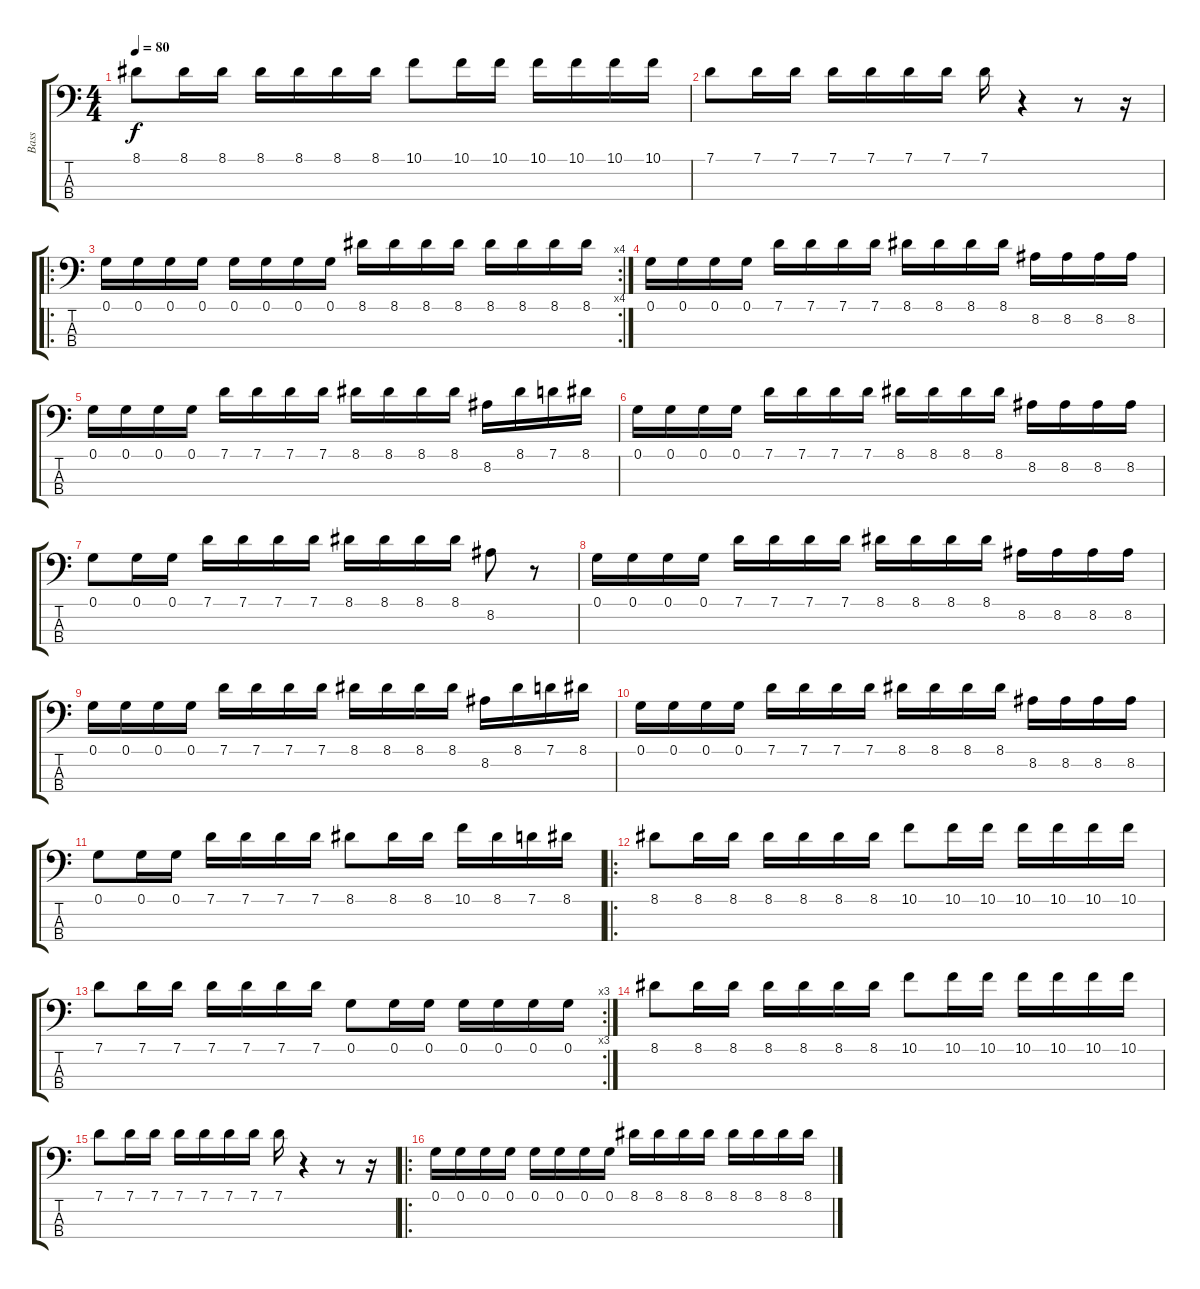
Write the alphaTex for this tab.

\track ("Bass" "Bass") {instrument electricbassfinger}
\staff {score tabs}
\tuning (G2 D2 A1 E1) {hide}
\ts (4 4)
\tempo 80
\clef f4
\ks c
8.1.8{dy f} 8.1.16 8.1.16 8.1.16 8.1.16 8.1.16 8.1.16 10.1.8 10.1.16 10.1.16 10.1.16 10.1.16 10.1.16 10.1.16 |
7.1.8 7.1.16 7.1.16 7.1.16 7.1.16 7.1.16 7.1.16 7.1.16 r.4 r.8 r.16 |
\ro
\rc 4
0.1.16 0.1.16 0.1.16 0.1.16 0.1.16 0.1.16 0.1.16 0.1.16 8.1.16 8.1.16 8.1.16 8.1.16 8.1.16 8.1.16 8.1.16 8.1.16 |
0.1.16 0.1.16 0.1.16 0.1.16 7.1.16 7.1.16 7.1.16 7.1.16 8.1.16 8.1.16 8.1.16 8.1.16 8.2.16 8.2.16 8.2.16 8.2.16 |
0.1.16 0.1.16 0.1.16 0.1.16 7.1.16 7.1.16 7.1.16 7.1.16 8.1.16 8.1.16 8.1.16 8.1.16 8.2.16 8.1.16 7.1.16 8.1.16 |
0.1.16 0.1.16 0.1.16 0.1.16 7.1.16 7.1.16 7.1.16 7.1.16 8.1.16 8.1.16 8.1.16 8.1.16 8.2.16 8.2.16 8.2.16 8.2.16 |
0.1.8 0.1.16 0.1.16 7.1.16 7.1.16 7.1.16 7.1.16 8.1.16 8.1.16 8.1.16 8.1.16 8.2.8 r.8 |
0.1.16 0.1.16 0.1.16 0.1.16 7.1.16 7.1.16 7.1.16 7.1.16 8.1.16 8.1.16 8.1.16 8.1.16 8.2.16 8.2.16 8.2.16 8.2.16 |
0.1.16 0.1.16 0.1.16 0.1.16 7.1.16 7.1.16 7.1.16 7.1.16 8.1.16 8.1.16 8.1.16 8.1.16 8.2.16 8.1.16 7.1.16 8.1.16 |
0.1.16 0.1.16 0.1.16 0.1.16 7.1.16 7.1.16 7.1.16 7.1.16 8.1.16 8.1.16 8.1.16 8.1.16 8.2.16 8.2.16 8.2.16 8.2.16 |
0.1.8 0.1.16 0.1.16 7.1.16 7.1.16 7.1.16 7.1.16 8.1.8 8.1.16 8.1.16 10.1.16 8.1.16 7.1.16 8.1.16 |
\ro
8.1.8 8.1.16 8.1.16 8.1.16 8.1.16 8.1.16 8.1.16 10.1.8 10.1.16 10.1.16 10.1.16 10.1.16 10.1.16 10.1.16 |
\rc 3
7.1.8 7.1.16 7.1.16 7.1.16 7.1.16 7.1.16 7.1.16 0.1.8 0.1.16 0.1.16 0.1.16 0.1.16 0.1.16 0.1.16 |
8.1.8 8.1.16 8.1.16 8.1.16 8.1.16 8.1.16 8.1.16 10.1.8 10.1.16 10.1.16 10.1.16 10.1.16 10.1.16 10.1.16 |
7.1.8 7.1.16 7.1.16 7.1.16 7.1.16 7.1.16 7.1.16 7.1.16 r.4 r.8 r.16 |
\ro
0.1.16 0.1.16 0.1.16 0.1.16 0.1.16 0.1.16 0.1.16 0.1.16 8.1.16 8.1.16 8.1.16 8.1.16 8.1.16 8.1.16 8.1.16 8.1.16
